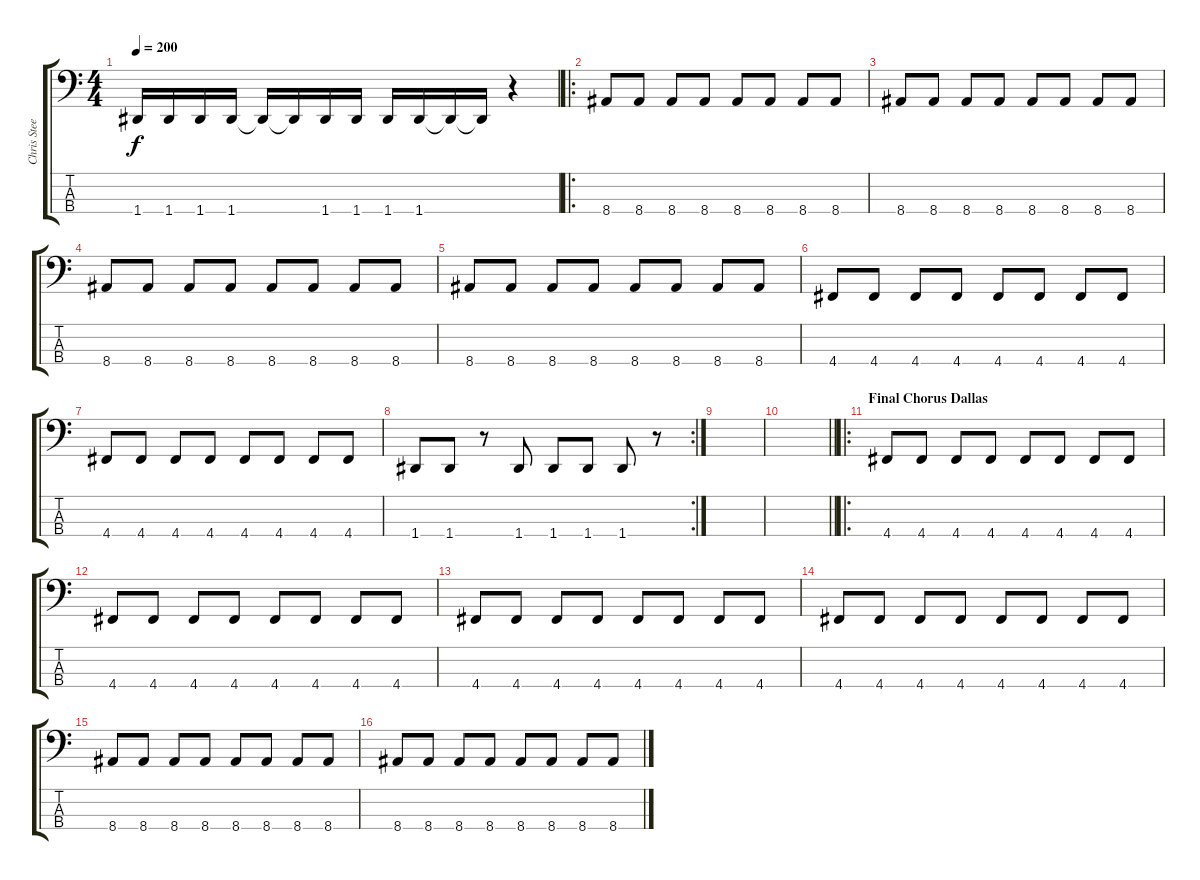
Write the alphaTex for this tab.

\track ("Chris Steele" "Chris Stee") {instrument electricbassfinger}
\staff {score tabs}
\tuning (G2 D2 A1 D1) {hide}
\ts (4 4)
\tempo 200
\clef f4
\ks c
1.4.16{dy f} 1.4.16 1.4.16 1.4.16 1.4{t}.16 1.4{t}.16 1.4.16 1.4.16 1.4.16 1.4.16 1.4{t}.16 1.4{t}.16 r.4 |
\ro
8.4.8 8.4.8 8.4.8 8.4.8 8.4.8 8.4.8 8.4.8 8.4.8 |
8.4.8 8.4.8 8.4.8 8.4.8 8.4.8 8.4.8 8.4.8 8.4.8 |
8.4.8 8.4.8 8.4.8 8.4.8 8.4.8 8.4.8 8.4.8 8.4.8 |
8.4.8 8.4.8 8.4.8 8.4.8 8.4.8 8.4.8 8.4.8 8.4.8 |
4.4.8 4.4.8 4.4.8 4.4.8 4.4.8 4.4.8 4.4.8 4.4.8 |
4.4.8 4.4.8 4.4.8 4.4.8 4.4.8 4.4.8 4.4.8 4.4.8 |
\rc 2
1.4.8 1.4.8 r.8 1.4.8 1.4.8 1.4.8 1.4.8 r.8 |
|
\barLineRight lightlight
|
\ro
\section ("" "Final Chorus Dallas")
4.4.8 4.4.8 4.4.8 4.4.8 4.4.8 4.4.8 4.4.8 4.4.8 |
4.4.8 4.4.8 4.4.8 4.4.8 4.4.8 4.4.8 4.4.8 4.4.8 |
4.4.8 4.4.8 4.4.8 4.4.8 4.4.8 4.4.8 4.4.8 4.4.8 |
4.4.8 4.4.8 4.4.8 4.4.8 4.4.8 4.4.8 4.4.8 4.4.8 |
8.4.8 8.4.8 8.4.8 8.4.8 8.4.8 8.4.8 8.4.8 8.4.8 |
8.4.8 8.4.8 8.4.8 8.4.8 8.4.8 8.4.8 8.4.8 8.4.8
